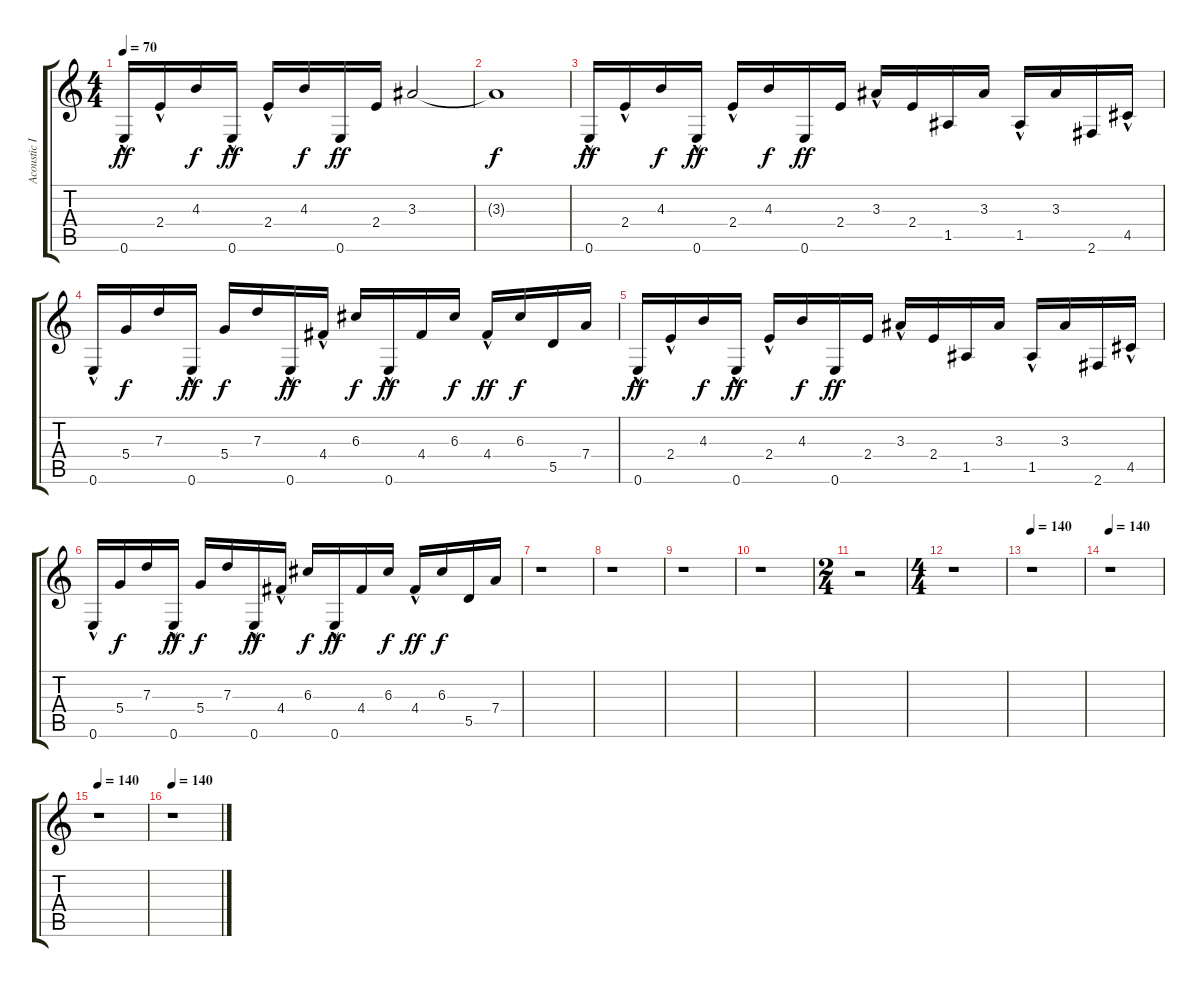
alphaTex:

\track ("Acoustic I" "Acoustic I") {instrument acousticguitarsteel}
\staff {score tabs}
\tuning (E4 B3 G3 D3 A2 E2) {hide}
\ts (4 4)
\tempo 70
\clef g2
\ks c
0.6{hac}.16{dy ff} 2.4{hac}.16 4.3.16{dy f} 0.6{hac}.16{dy ff} 2.4{hac}.16 4.3.16{dy f} 0.6.16{dy ff} 2.4.16 3.3.2 |
3.3{t}.1{dy f} |
0.6{hac}.16{dy ff} 2.4{hac}.16 4.3.16{dy f} 0.6{hac}.16{dy ff} 2.4{hac}.16 4.3.16{dy f} 0.6.16{dy ff} 2.4.16 3.3{hac}.16 2.4.16 1.5.16 3.3.16 1.5{hac}.16 3.3.16 2.6.16 4.5{hac}.16 |
0.6{hac}.16 5.4.16{dy f} 7.3.16 0.6{hac}.16{dy ff} 5.4.16{dy f} 7.3.16 0.6{hac}.16{dy ff} 4.4{hac}.16 6.3.16{dy f} 0.6{hac}.16{dy ff} 4.4.16 6.3.16{dy f} 4.4{hac}.16{dy ff} 6.3.16{dy f} 5.5.16 7.4.16 |
0.6{hac}.16{dy ff} 2.4{hac}.16 4.3.16{dy f} 0.6{hac}.16{dy ff} 2.4{hac}.16 4.3.16{dy f} 0.6.16{dy ff} 2.4.16 3.3{hac}.16 2.4.16 1.5.16 3.3.16 1.5{hac}.16 3.3.16 2.6.16 4.5{hac}.16 |
0.6{hac}.16 5.4.16{dy f} 7.3.16 0.6{hac}.16{dy ff} 5.4.16{dy f} 7.3.16 0.6{hac}.16{dy ff} 4.4{hac}.16 6.3.16{dy f} 0.6{hac}.16{dy ff} 4.4.16 6.3.16{dy f} 4.4{hac}.16{dy ff} 6.3.16{dy f} 5.5.16 7.4.16 |
r.1 |
r.1 |
r.1 |
r.1 |
\ts (2 4)
r.2 |
\ts (4 4)
r.1 |
\tempo 140
r.1 |
\tempo 140
r.1 |
\tempo 140
r.1 |
\tempo 140
r.1
